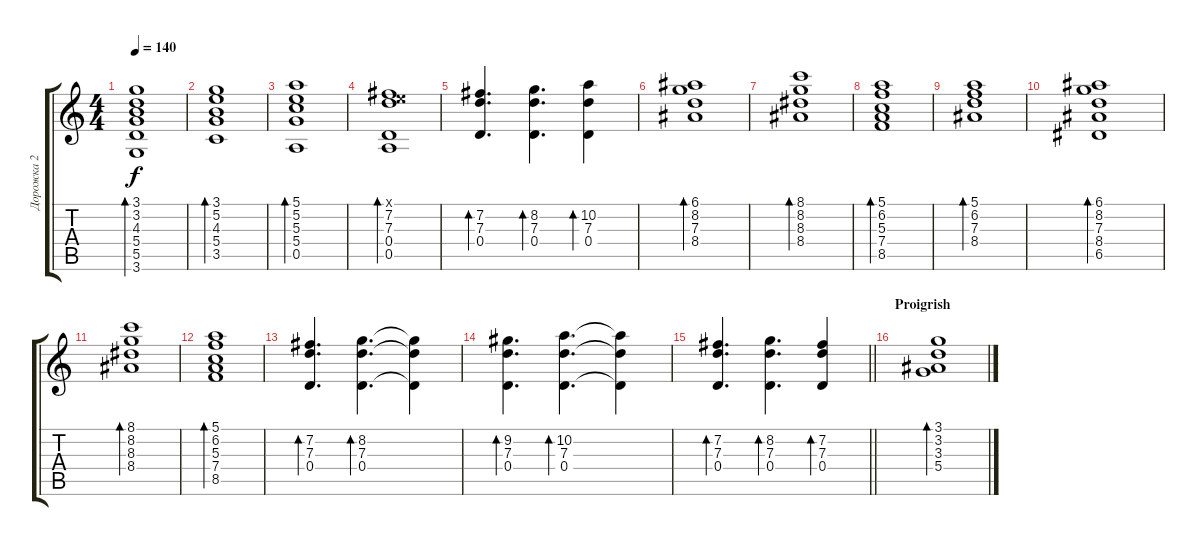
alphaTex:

\track ("Дорожка 2" "Дорожка 2") {instrument acousticguitarsteel}
\staff {score tabs}
\tuning (E4 B3 G3 D3 A2 E2) {hide}
\ts (4 4)
\tempo 140
\clef g2
\ks c
(3.1 3.2 4.3 5.4 5.5 3.6).1{bd 60 dy f} |
(3.1 5.2 4.3 5.4 3.5).1{bd 60} |
(5.1 5.2 5.3 5.4 0.5).1{bd 60} |
(0.1{x} 7.2 7.3 0.4 0.5).1{bd 60} |
(7.2 7.3 0.4).4{d bd 60} (8.2 7.3 0.4).4{d bd 60} (10.2 7.3 0.4).4{bd 60} |
(6.1 8.2 7.3 8.4).1{bd 60} |
(8.1 8.2 8.3 8.4).1{bd 60} |
(5.1 6.2 5.3 7.4 8.5).1{bd 60} |
(5.1 6.2 7.3 8.4).1{bd 60} |
(6.1 8.2 7.3 8.4 6.5).1{bd 60} |
(8.1 8.2 8.3 8.4).1{bd 60} |
(5.1 6.2 5.3 7.4 8.5).1{bd 60} |
(7.2 7.3 0.4).4{d bd 60} (8.2 7.3 0.4).4{d bd 60} (8.2{t} 7.3{t} 0.4{t}).4 |
(9.2 7.3 0.4).4{d bd 60} (10.2 7.3 0.4).4{d bd 60} (10.2{t} 7.3{t} 0.4{t}).4 |
\barLineRight lightlight
(7.2 7.3 0.4).4{d bd 60} (8.2 7.3 0.4).4{d bd 60} (7.2 7.3 0.4).4{bd 60} |
\section ("" "Proigrish")
(3.1 3.2 3.3 5.4).1{bd 60}
